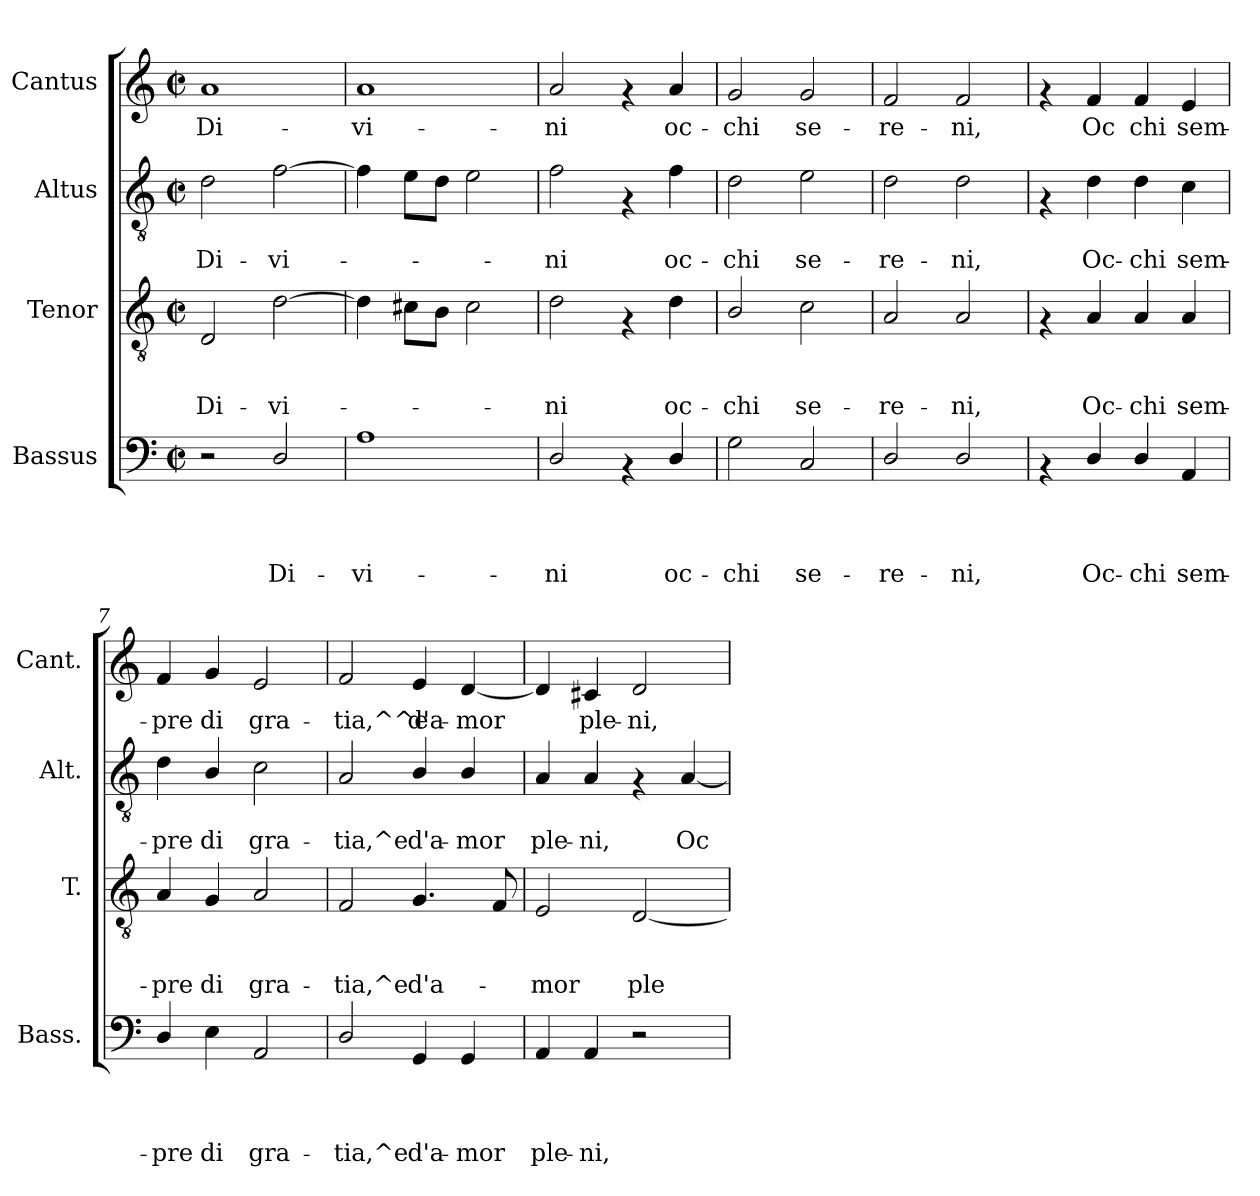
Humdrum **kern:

**kern	**text	**text	**text	**text	**kern	**text	**text	**text	**kern	**text	**text	**kern	**text
*part4	*part4	*part4	*part4	*part4	*part3	*part3	*part3	*part3	*part2	*part2	*part2	*part1	*part1
*staff4	*staff4	*staff4	*staff4	*staff4	*staff3	*staff3	*staff3	*staff3	*staff2	*staff2	*staff2	*staff1	*staff1
*I"Bassus	*	*	*	*	*I"Tenor	*	*	*	*I"Altus	*	*	*I"Cantus	*
*I'Bass.	*	*	*	*	*I'T.	*	*	*	*I'Alt.	*	*	*I'Cant.	*
*clefF4	*	*	*	*	*clefGv2	*	*	*	*clefGv2	*	*	*clefG2	*
*k[]	*	*	*	*	*k[]	*	*	*	*k[]	*	*	*k[]	*
*C:	*	*	*	*	*C:	*	*	*	*C:	*	*	*C:	*
*M2/2	*	*	*	*	*M2/2	*	*	*	*M2/2	*	*	*M2/2	*
*met(c|)	*	*	*	*	*met(c|)	*	*	*	*met(c|)	*	*	*met(c|)	*
=1	=1	=1	=1	=1	=1	=1	=1	=1	=1	=1	=1	=1	=1
!	!	!	!	!	!	!	!	!LO:LY:b	!	!	!LO:LY:b	!	!LO:LY:b
2r	.	.	.	.	2D/	.	.	Di-	2d\	.	Di-	1a	Di-
!	!	!	!	!LO:LY:b	!	!	!	!LO:LY:b	!	!	!LO:LY:b	!	!
2D/	.	.	.	Di-	[>2d\	.	.	-vi-	[>2f\	.	-vi-	.	.
=2	=2	=2	=2	=2	=2	=2	=2	=2	=2	=2	=2	=2	=2
!	!	!	!	!LO:LY:b	!	!	!	!	!	!	!	!	!LO:LY:b
1A	.	.	.	-vi-	4d\]	.	.	.	4f\]	.	.	1a	-vi-
.	.	.	.	.	8c#X\L	.	.	.	8e\L	.	.	.	.
.	.	.	.	.	8B\J	.	.	.	8d\J	.	.	.	.
.	.	.	.	.	2c#\	.	.	.	2e\	.	.	.	.
=3	=3	=3	=3	=3	=3	=3	=3	=3	=3	=3	=3	=3	=3
!	!	!	!	!LO:LY:b	!	!	!	!LO:LY:b	!	!	!LO:LY:b	!	!LO:LY:b
2D/	.	.	.	-ni	2d\	.	.	-ni	2f\	.	-ni	2a/	-ni
4rAA	.	.	.	.	4rF	.	.	.	4rF	.	.	4rf	.
!	!	!	!	!LO:LY:b	!	!	!	!LO:LY:b	!	!	!LO:LY:b	!	!LO:LY:b
4D/	.	.	.	oc-	4d\	.	.	oc-	4f\	.	oc-	4a/	oc-
=4	=4	=4	=4	=4	=4	=4	=4	=4	=4	=4	=4	=4	=4
!	!	!	!	!LO:LY:b	!	!	!	!LO:LY:b	!	!	!LO:LY:b	!	!LO:LY:b
2G\	.	.	.	-chi	2B/	.	.	-chi	2d\	.	-chi	2g/	-chi
!	!	!	!	!LO:LY:b	!	!	!	!LO:LY:b	!	!	!LO:LY:b	!	!LO:LY:b
2C/	.	.	.	se-	2c\	.	.	se-	2e\	.	se-	2g/	se-
=5	=5	=5	=5	=5	=5	=5	=5	=5	=5	=5	=5	=5	=5
!	!	!	!	!LO:LY:b	!	!	!	!LO:LY:b	!	!	!LO:LY:b	!	!LO:LY:b
2D/	.	.	.	-re-	2A/	.	.	-re-	2d\	.	-re-	2f/	-re-
!	!	!	!	!LO:LY:b	!	!	!	!LO:LY:b	!	!	!LO:LY:b	!	!LO:LY:b
2D/	.	.	.	-ni,	2A/	.	.	-ni,	2d\	.	-ni,	2f/	-ni,
=6	=6	=6	=6	=6	=6	=6	=6	=6	=6	=6	=6	=6	=6
4rAA	.	.	.	.	4rF	.	.	.	4rF	.	.	4rf	.
!	!	!	!	!LO:LY:b	!	!	!	!LO:LY:b	!	!	!LO:LY:b	!	!LO:LY:b
4D/	.	.	.	Oc-	4A/	.	.	Oc-	4d\	.	Oc-	4f/	Oc
!	!	!	!	!LO:LY:b	!	!	!	!LO:LY:b	!	!	!LO:LY:b	!	!LO:LY:b
4D/	.	.	.	-chi	4A/	.	.	-chi	4d\	.	-chi	4f/	chi
!	!	!	!	!LO:LY:b	!	!	!	!LO:LY:b	!	!	!LO:LY:b	!	!LO:LY:b
4AA/	.	.	.	sem-	4A/	.	.	sem-	4c\	.	sem-	4e/	sem-
=7	=7	=7	=7	=7	=7	=7	=7	=7	=7	=7	=7	=7	=7
!	!	!	!	!LO:LY:b	!	!	!	!LO:LY:b	!	!	!LO:LY:b	!	!LO:LY:b
4D/	.	.	.	-pre	4A/	.	.	-pre	4d\	.	-pre	4f/	-pre
!	!	!	!	!LO:LY:b	!	!	!	!LO:LY:b	!	!	!LO:LY:b	!	!LO:LY:b
4E\	.	.	.	di	4G/	.	.	di	4B/	.	di	4g/	di
!	!	!	!	!LO:LY:b	!	!	!	!LO:LY:b	!	!	!LO:LY:b	!	!LO:LY:b
2AA/	.	.	.	gra-	2A/	.	.	gra-	2c\	.	gra-	2e/	gra-
!!LO:LB:g=z
=8	=8	=8	=8	=8	=8	=8	=8	=8	=8	=8	=8	=8	=8
!	!	!	!	!LO:LY:b	!	!	!	!LO:LY:b	!	!	!LO:LY:b	!	!LO:LY:b
2D/	.	.	.	-tia,^e	2F/	.	.	-tia,^e	2A/	.	-tia,^e	2f/	-tia,^^e
!	!	!	!	!LO:LY:b	!	!	!	!LO:LY:b	!	!	!LO:LY:b	!	!LO:LY:b
4GG/	.	.	.	d'a-	4.G/	.	.	d'a-	4B/	.	d'a-	4e/	d'a-
!	!	!	!	!LO:LY:b	!	!	!	!	!	!	!LO:LY:b	!	!LO:LY:b
4GG/	.	.	.	-mor	.	.	.	.	4B/	.	-mor	[<4d/	-mor
.	.	.	.	.	8F/	.	.	.	.	.	.	.	.
=9	=9	=9	=9	=9	=9	=9	=9	=9	=9	=9	=9	=9	=9
!	!	!	!	!LO:LY:b	!	!	!	!LO:LY:b	!	!	!LO:LY:b	!	!
4AA/	.	.	.	ple-	2E/	.	.	-mor	4A/	.	ple-	4d/]	.
!	!	!	!	!LO:LY:b	!	!	!	!	!	!	!LO:LY:b	!	!LO:LY:b
4AA/	.	.	.	-ni,	.	.	.	.	4A/	.	-ni,	4c#X/	ple-
!	!	!	!	!	!	!	!	!LO:LY:b	!	!	!	!	!LO:LY:b
2r	.	.	.	.	[<2D/	.	.	ple-	4rF	.	.	2d/	-ni,
!	!	!	!	!	!	!	!	!	!	!	!LO:LY:b	!	!
.	.	.	.	.	.	.	.	.	[<4A/	.	Oc-	.	.
=	=	=	=	=	=	=	=	=	=	=	=	=	=
*-	*-	*-	*-	*-	*-	*-	*-	*-	*-	*-	*-	*-	*-
